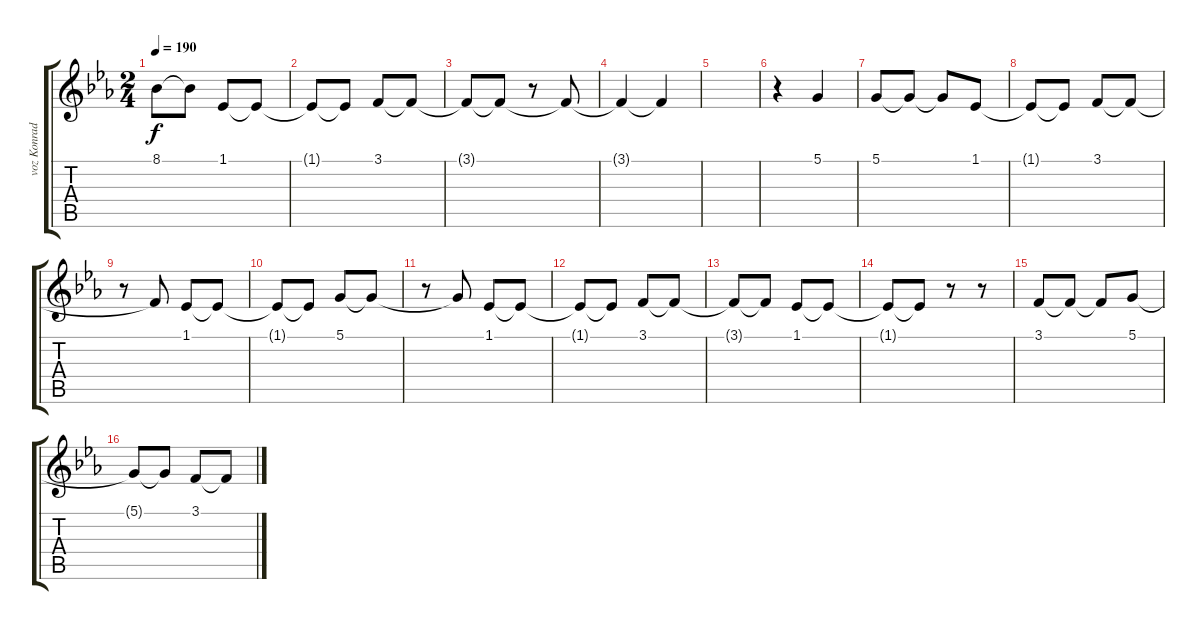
\track ("voz Konrad" "voz Konrad") {instrument oboe}
\staff {score tabs}
\tuning (D4 A3 F3 C3 G2 C2) {hide}
\ts (2 4)
\tempo 190
\clef g2
\ks eb
8.1{t}.8{dy f} 8.1{t}.8 1.1.8 1.1{t}.8 |
1.1{t}.8 1.1{t}.8 3.1.8 3.1{t}.8 |
3.1{t}.8 3.1{t}.8 r.8 3.1{t}.8 |
3.1{t}.4 3.1{t}.4 |
|
r.4 5.1.4 |
5.1.8 5.1{t}.8 5.1{t}.8 1.1.8 |
1.1{t}.8 1.1{t}.8 3.1.8 3.1{t}.8 |
r.8 3.1{t}.8 1.1.8 1.1{t}.8 |
1.1{t}.8 1.1{t}.8 5.1.8 5.1{t}.8 |
r.8 5.1{t}.8 1.1.8 1.1{t}.8 |
1.1{t}.8 1.1{t}.8 3.1.8 3.1{t}.8 |
3.1{t}.8 3.1{t}.8 1.1.8 1.1{t}.8 |
1.1{t}.8 1.1{t}.8 r.8 r.8 |
3.1.8 3.1{t}.8 3.1{t}.8 5.1.8 |
5.1{t}.8 5.1{t}.8 3.1.8 3.1{t}.8
